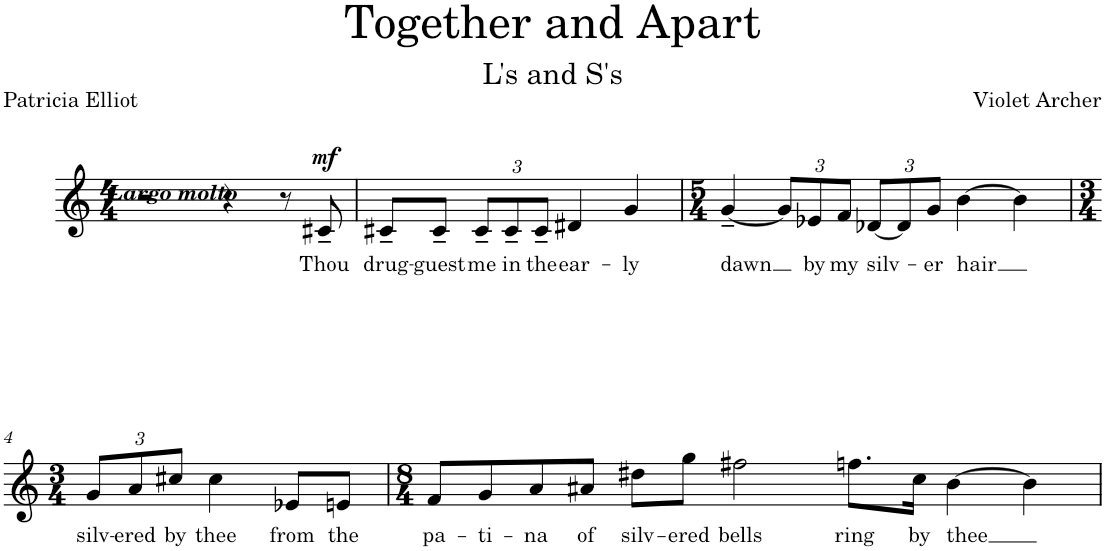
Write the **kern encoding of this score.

**kern	**text	**dynam
*part1	*part1	*part1
*staff1	*staff1	*staff1
*I"Voice	*	*
*I'Vo.	*	*
*clefG2	*	*
*k[]	*	*
*M4/4	*	*
=1	=1	=1
!LO:TX:b:Bi:t=Largo molto	!	!
2r	.	.
4r	.	.
8r	.	.
!	!LO:LY:b	!LO:DY:a
8c#X~/	Thou	mf
=2	=2	=2
!	!LO:LY:b	!
8c#X~/L	drug-	.
!	!LO:LY:b	!
8c#~/J	-guest	.
*Xbrackettup	*	*
!	!LO:LY:b	!
12c#~/L	me	.
!	!LO:LY:b	!
12c#~/	in	.
!	!LO:LY:b	!
12c#~/J	the	.
!	!LO:LY:b	!
4d#X/	ear-	.
!	!LO:LY:b	!
4g/	-ly	.
=3	=3	=3
*M5/4	*	*
!	!LO:LY:b	!
[4g~/	dawn	.
12g/L]	.	.
!	!LO:LY:b	!
12e-X/	by	.
!	!LO:LY:b	!
12f/J	my	.
!	!LO:LY:b	!
[12d-X/L	silv-	.
12d-/]	.	.
!	!LO:LY:b	!
12g/J	-er	.
!	!LO:LY:b	!
[4b\	hair	.
4b\]	.	.
!!LO:LB:g=z
=4	=4	=4
*M3/4	*	*
!	!LO:LY:b	!
12g/L	silv-	.
!	!LO:LY:b	!
12a/	-ered	.
!	!LO:LY:b	!
12cc#X/J	by	.
!	!LO:LY:b	!
4cc#\	thee	.
!	!LO:LY:b	!
8e-X/L	from	.
!	!LO:LY:b	!
8en/J	the	.
=5	=5	=5
*M8/4	*	*
!	!LO:LY:b	!
8f/L	pa-	.
!	!LO:LY:b	!
8g/	-ti-	.
!	!LO:LY:b	!
8a/	-na	.
!	!LO:LY:b	!
8a#X/J	of	.
!	!LO:LY:b	!
8dd#X\L	silv-	.
!	!LO:LY:b	!
8gg\J	-ered	.
!	!LO:LY:b	!
2ff#X\	bells	.
!	!LO:LY:b	!
8.ffn\L	ring	.
!	!LO:LY:b	!
16cc\Jk	by	.
!	!LO:LY:b	!
[4b\	thee	.
4b\]	.	.
=	=	=
*-	*-	*-
